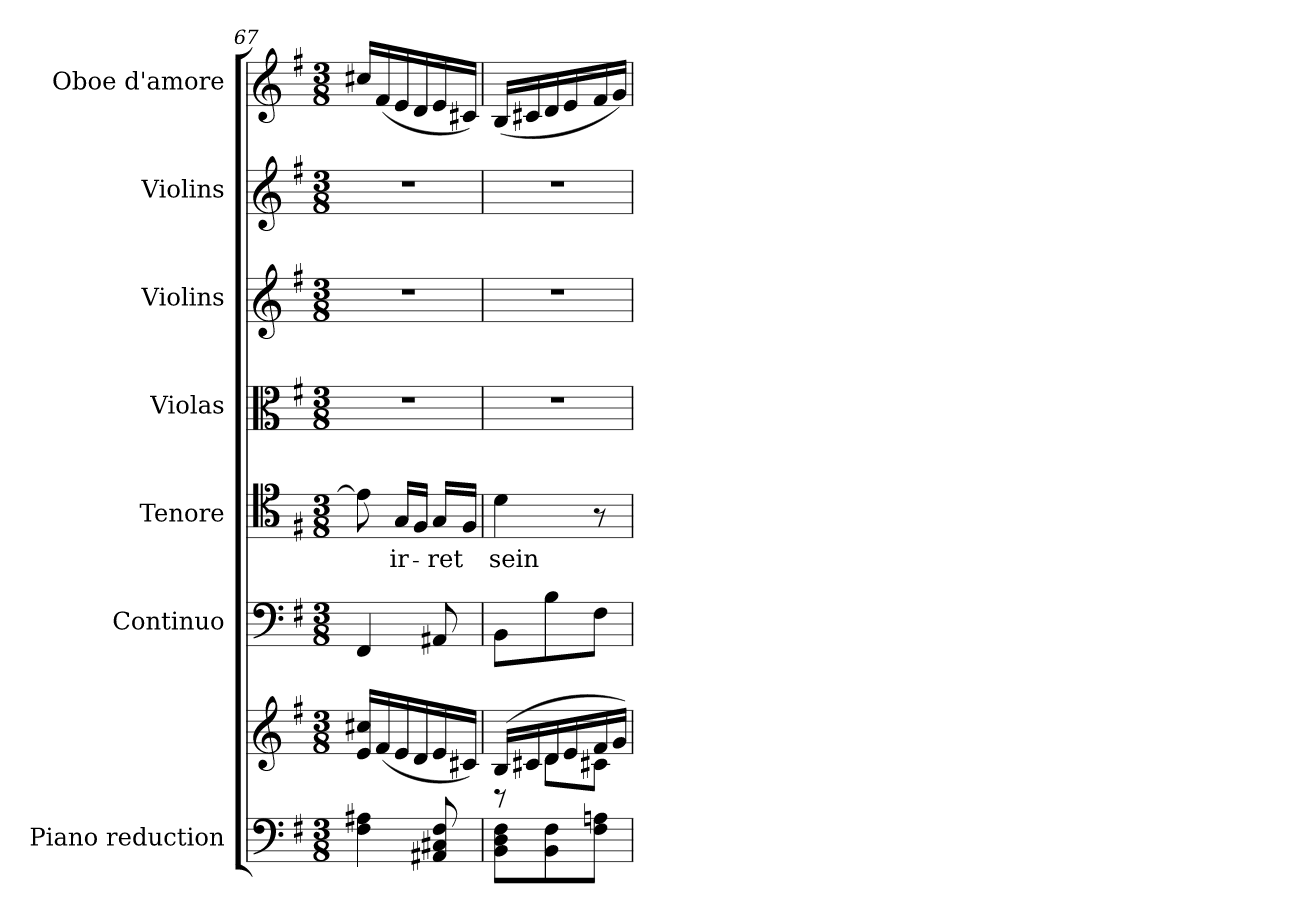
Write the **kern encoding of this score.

**kern	**kern	**kern	**kern	**text	**kern	**kern	**kern	**kern
*part7	*part7	*part6	*part5	*part5	*part4	*part3	*part2	*part1
*staff8	*staff7	*staff6	*staff5	*staff5	*staff4	*staff3	*staff2	*staff1
*I"Piano reduction	*	*I"Continuo	*I"Tenore	*	*I"Violas	*I"Violins	*I"Violins	*I"Oboe d'amore
*I'Pno	*	*	*	*	*	*	*	*I'Ob
*clefF4	*clefG2	*clefF4	*clefC4	*	*clefC3	*clefG2	*clefG2	*clefG2
*k[f#]	*k[f#]	*k[f#]	*k[f#]	*	*k[f#]	*k[f#]	*k[f#]	*k[f#]
*M3/8	*M3/8	*M3/8	*M3/8	*	*M3/8	*M3/8	*M3/8	*M3/8
=67	=67	=67	=67	=67	=67	=67	=67	=67
4F#\ 4A#X\	16e/ 16cc#X/LL	4FF#/	8e\]	.	4.r	4.r	4.r	16cc#X/LL
.	(16f#/	.	.	.	.	.	.	(16f#/
!	!	!	!	!LO:LY:b	!	!	!	!
.	16e/	.	16G/LL	-ir-	.	.	.	16e/
.	16d/	.	16F#/JJ	.	.	.	.	16d/
!	!	!	!	!LO:LY:b	!	!	!	!
8AA#X/ 8C#X/ 8F#/	16e/	8AA#X/	16G/LL	-ret	.	.	.	16e/
.	16c#X/JJ)	.	16F#/JJ	.	.	.	.	16c#X/JJ)
=68	=68	=68	=68	=68	=68	=68	=68	=68
*	*^	*	*	*	*	*	*	*
!	!	!	!	!	!LO:LY:b	!	!	!	!
8BB\ 8D\ 8F#\L	(16B/LL	8r	8BB\L	4d\	sein	4.r	4.r	4.r	(16B/LL
.	16c#X/	.	.	.	.	.	.	.	16c#X/
8BB\ 8F#\	16d/	8d\L	8B\	.	.	.	.	.	16d/
.	16e/	.	.	.	.	.	.	.	16e/
8F#\ 8An\J	16f#/	8c#X\J	8F#\J	8r	.	.	.	.	16f#/
.	16g/JJ)	.	.	.	.	.	.	.	16g/JJ)
*	*v	*v	*	*	*	*	*	*	*
=	=	=	=	=	=	=	=	=
*-	*-	*-	*-	*-	*-	*-	*-	*-
